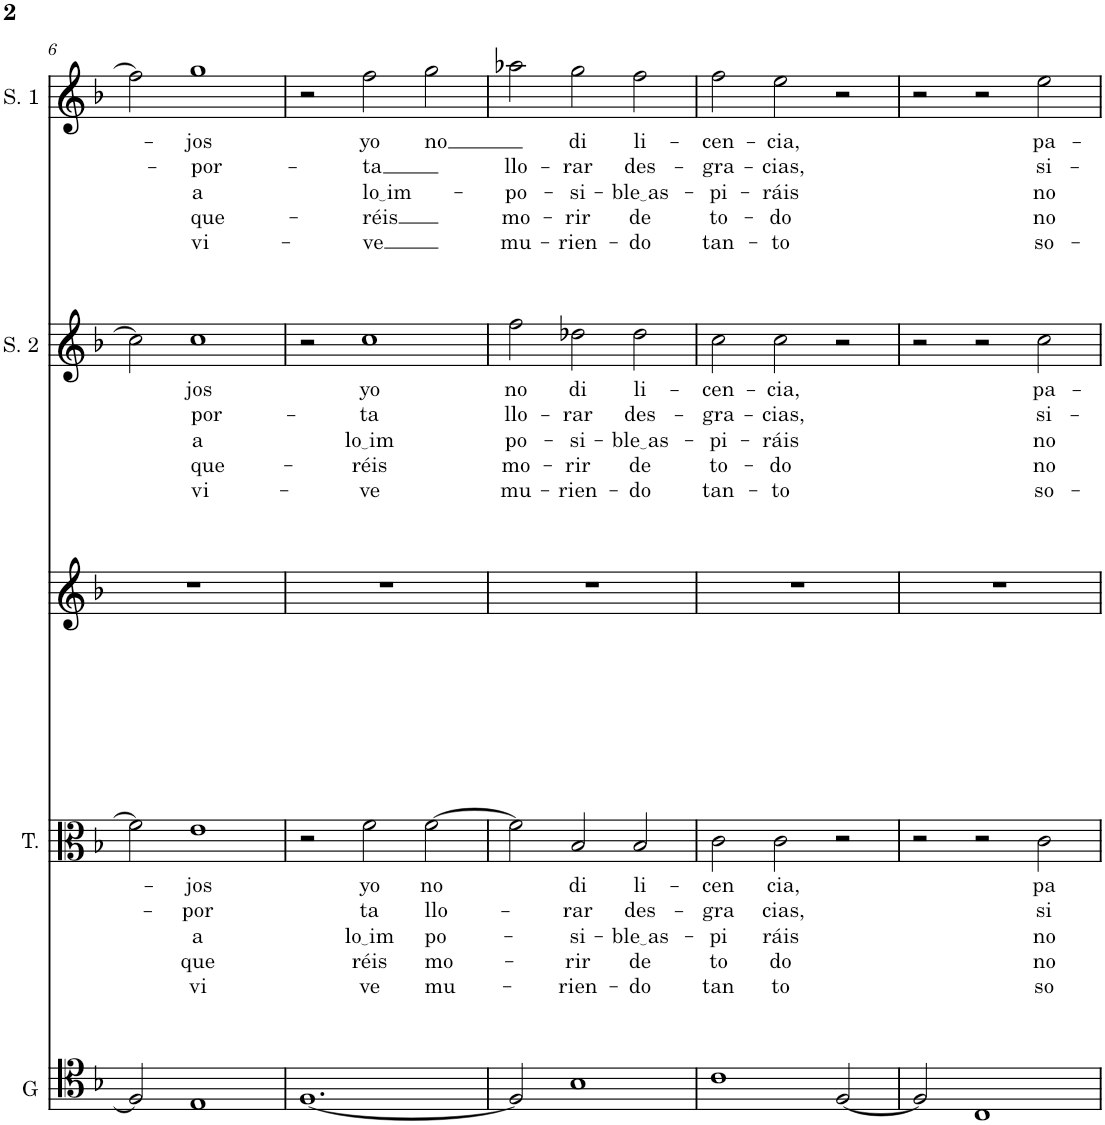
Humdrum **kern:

**kern	**kern	**text	**text	**text	**text	**text	**kern	**kern	**text	**text	**text	**text	**text	**kern	**text	**text	**text	**text	**text
*part5	*part4	*part4	*part4	*part4	*part4	*part4	*part3	*part2	*part2	*part2	*part2	*part2	*part2	*part1	*part1	*part1	*part1	*part1	*part1
*staff5	*staff4	*staff4	*staff4	*staff4	*staff4	*staff4	*staff3	*staff2	*staff2	*staff2	*staff2	*staff2	*staff2	*staff1	*staff1	*staff1	*staff1	*staff1	*staff1
*I"Guión	*I"Tenor	*	*	*	*	*	*I"A. Bu.	*I"Soprano 2	*	*	*	*	*	*I"Soprano 1	*	*	*	*	*
*I'G	*I'T.	*	*	*	*	*	*	*I'S. 2	*	*	*	*	*	*I'S. 1	*	*	*	*	*
!!LO:PB:g=z
*clefC4	*clefC3	*	*	*	*	*	*clefG2	*clefG2	*	*	*	*	*	*clefG2	*	*	*	*	*
*k[b-]	*k[b-]	*	*	*	*	*	*k[b-]	*k[b-]	*	*	*	*	*	*k[b-]	*	*	*	*	*
*M3/2	*M3/2	*	*	*	*	*	*M3/2	*M3/2	*	*	*	*	*	*M3/2	*	*	*	*	*
=6	=6	=6	=6	=6	=6	=6	=6	=6	=6	=6	=6	=6	=6	=6	=6	=6	=6	=6	=6
2F/]	2f\]	.	.	.	.	.	1.r	2cc\]	.	.	.	.	.	2ff\]	.	.	.	.	.
!	!	!LO:LY:b	!LO:LY:b	!LO:LY:b	!LO:LY:b	!LO:LY:b	!	!	!LO:LY:b	!LO:LY:b	!LO:LY:b	!LO:LY:b	!LO:LY:b	!	!LO:LY:b	!LO:LY:b	!LO:LY:b	!LO:LY:b	!LO:LY:b
1E	1e	-jos	-por	a	que	vi	.	1cc	-jos	-por-	a	que-	vi-	1gg	-jos	-por-	a	que-	vi-
=7	=7	=7	=7	=7	=7	=7	=7	=7	=7	=7	=7	=7	=7	=7	=7	=7	=7	=7	=7
[1.F	2r	.	.	.	.	.	1.r	2r	.	.	.	.	.	2r	.	.	.	.	.
!	!	!LO:LY:b	!LO:LY:b	!LO:LY:b	!LO:LY:b	!LO:LY:b	!	!	!LO:LY:b	!LO:LY:b	!LO:LY:b	!LO:LY:b	!LO:LY:b	!	!LO:LY:b	!LO:LY:b	!LO:LY:b	!LO:LY:b	!LO:LY:b
.	2f\	yo	-ta	lo im	-réis	-ve	.	1cc	yo	-ta	lo im	-réis	-ve	2ff\	yo	-ta	lo im	-réis	-ve
!	!	!LO:LY:b	!LO:LY:b	!LO:LY:b	!LO:LY:b	!LO:LY:b	!	!	!	!	!	!	!	!	!LO:LY:b	!	!	!	!
.	[2f\	no	llo-	po-	mo-	mu-	.	.	.	.	.	.	.	2gg\	no	.	.	.	.
=8	=8	=8	=8	=8	=8	=8	=8	=8	=8	=8	=8	=8	=8	=8	=8	=8	=8	=8	=8
!	!	!	!	!	!	!	!	!	!LO:LY:b	!LO:LY:b	!LO:LY:b	!LO:LY:b	!LO:LY:b	!	!	!LO:LY:b	!LO:LY:b	!LO:LY:b	!LO:LY:b
2F/]	2f\]	.	.	.	.	.	1.r	2ff\	no	llo-	-po-	mo-	mu-	2aa-X\	.	llo-	-po-	mo-	mu-
!	!	!LO:LY:b	!LO:LY:b	!LO:LY:b	!LO:LY:b	!LO:LY:b	!	!	!LO:LY:b	!LO:LY:b	!LO:LY:b	!LO:LY:b	!LO:LY:b	!	!LO:LY:b	!LO:LY:b	!LO:LY:b	!LO:LY:b	!LO:LY:b
1B-	2B-/	di	-rar	-si-	-rir	-rien-	.	2dd-X\	di	-rar	-si-	-rir	-rien-	2gg\	di	-rar	-si-	-rir	-rien-
!	!	!LO:LY:b	!LO:LY:b	!LO:LY:b	!LO:LY:b	!LO:LY:b	!	!	!LO:LY:b	!LO:LY:b	!LO:LY:b	!LO:LY:b	!LO:LY:b	!	!LO:LY:b	!LO:LY:b	!LO:LY:b	!LO:LY:b	!LO:LY:b
.	2B-/	li-	des-	ble as	de	-do	.	2dd-\	li-	des-	ble as	de	-do	2ff\	li-	des-	ble as	de	-do
=9	=9	=9	=9	=9	=9	=9	=9	=9	=9	=9	=9	=9	=9	=9	=9	=9	=9	=9	=9
!	!	!LO:LY:b	!LO:LY:b	!LO:LY:b	!LO:LY:b	!LO:LY:b	!	!	!LO:LY:b	!LO:LY:b	!LO:LY:b	!LO:LY:b	!LO:LY:b	!	!LO:LY:b	!LO:LY:b	!LO:LY:b	!LO:LY:b	!LO:LY:b
1c	2c\	-cen	-gra	-pi	to	tan	1.r	2cc\	-cen-	-gra-	-pi-	to-	tan-	2ff\	-cen-	-gra-	-pi-	to-	tan-
!	!	!LO:LY:b	!LO:LY:b	!LO:LY:b	!LO:LY:b	!LO:LY:b	!	!	!LO:LY:b	!LO:LY:b	!LO:LY:b	!LO:LY:b	!LO:LY:b	!	!LO:LY:b	!LO:LY:b	!LO:LY:b	!LO:LY:b	!LO:LY:b
.	2c\	-cia,	-cias,	-ráis	-do	-to	.	2cc\	-cia,	-cias,	-ráis	-do	-to	2ee\	-cia,	-cias,	-ráis	-do	-to
[2F/	2r	.	.	.	.	.	.	2r	.	.	.	.	.	2r	.	.	.	.	.
=10	=10	=10	=10	=10	=10	=10	=10	=10	=10	=10	=10	=10	=10	=10	=10	=10	=10	=10	=10
2F/]	2r	.	.	.	.	.	1.r	2r	.	.	.	.	.	2r	.	.	.	.	.
1C	2r	.	.	.	.	.	.	2r	.	.	.	.	.	2r	.	.	.	.	.
!	!	!LO:LY:b	!LO:LY:b	!LO:LY:b	!LO:LY:b	!LO:LY:b	!	!	!LO:LY:b	!LO:LY:b	!LO:LY:b	!LO:LY:b	!LO:LY:b	!	!LO:LY:b	!LO:LY:b	!LO:LY:b	!LO:LY:b	!LO:LY:b
.	2c\	pa	si	no	no	so	.	2cc\	pa-	si-	no	no	so-	2ee\	pa-	si-	no	no	so-
=	=	=	=	=	=	=	=	=	=	=	=	=	=	=	=	=	=	=	=
*-	*-	*-	*-	*-	*-	*-	*-	*-	*-	*-	*-	*-	*-	*-	*-	*-	*-	*-	*-
